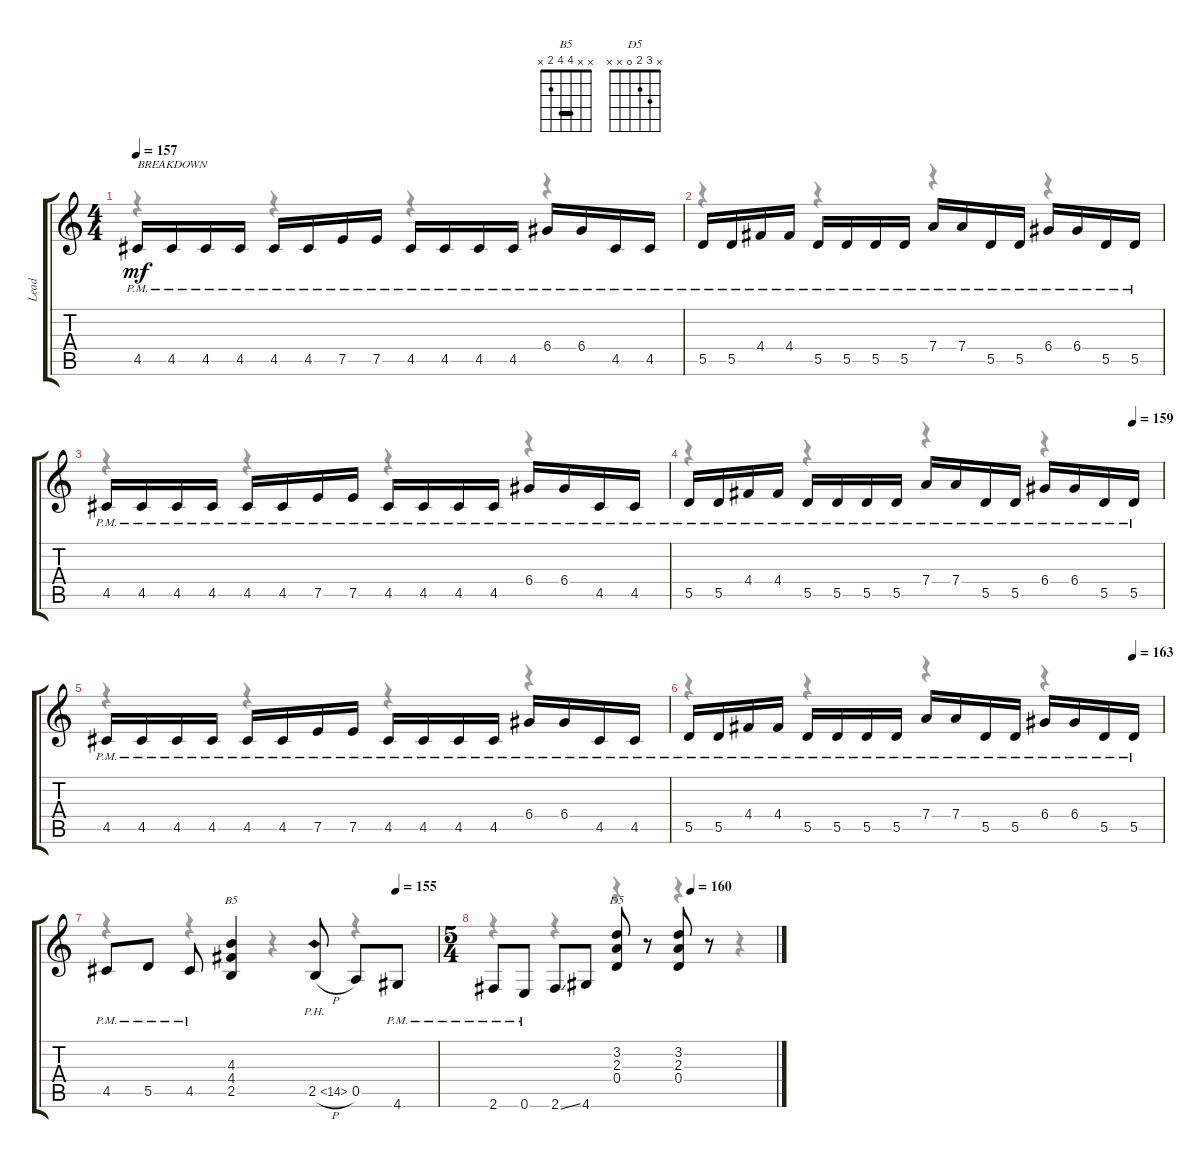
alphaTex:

\track ("Lead" "Lead") {instrument overdrivenguitar}
\staff {score tabs}
\tuning (E4 B3 G3 D3 A2 E2) {hide}
\chord ("B5" x x 4 4 2 x) {barre 4}
\chord ("D5" x 3 2 0 x x)
\voice
\ts (4 4)
\tempo 157
\clef g2
\ks c
4.5{pm}.16{txt "BREAKDOWN" dy mf} 4.5{pm}.16 4.5{pm}.16 4.5{pm}.16 4.5{pm}.16 4.5{pm}.16 7.5{pm}.16 7.5{pm}.16 4.5{pm}.16 4.5{pm}.16 4.5{pm}.16 4.5{pm}.16 6.4{pm}.16 6.4{pm}.16 4.5{pm}.16 4.5{pm}.16 |
5.5{pm}.16 5.5{pm}.16 4.4{pm}.16 4.4{pm}.16 5.5{pm}.16 5.5{pm}.16 5.5{pm}.16 5.5{pm}.16 7.4{pm}.16 7.4{pm}.16 5.5{pm}.16 5.5{pm}.16 6.4{pm}.16 6.4{pm}.16 5.5{pm}.16 5.5{pm}.16 |
4.5{pm}.16 4.5{pm}.16 4.5{pm}.16 4.5{pm}.16 4.5{pm}.16 4.5{pm}.16 7.5{pm}.16 7.5{pm}.16 4.5{pm}.16 4.5{pm}.16 4.5{pm}.16 4.5{pm}.16 6.4{pm}.16 6.4{pm}.16 4.5{pm}.16 4.5{pm}.16 |
\tempo (159 0.9375)
5.5{pm}.16 5.5{pm}.16 4.4{pm}.16 4.4{pm}.16 5.5{pm}.16 5.5{pm}.16 5.5{pm}.16 5.5{pm}.16 7.4{pm}.16 7.4{pm}.16 5.5{pm}.16 5.5{pm}.16 6.4{pm}.16 6.4{pm}.16 5.5{pm}.16 5.5{pm}.16 |
4.5{pm}.16 4.5{pm}.16 4.5{pm}.16 4.5{pm}.16 4.5{pm}.16 4.5{pm}.16 7.5{pm}.16 7.5{pm}.16 4.5{pm}.16 4.5{pm}.16 4.5{pm}.16 4.5{pm}.16 6.4{pm}.16 6.4{pm}.16 4.5{pm}.16 4.5{pm}.16 |
\tempo (163 0.9375)
5.5{pm}.16 5.5{pm}.16 4.4{pm}.16 4.4{pm}.16 5.5{pm}.16 5.5{pm}.16 5.5{pm}.16 5.5{pm}.16 7.4{pm}.16 7.4{pm}.16 5.5{pm}.16 5.5{pm}.16 6.4{pm}.16 6.4{pm}.16 5.5{pm}.16 5.5{pm}.16 |
\tempo (155 0.875)
4.5{pm}.8 5.5{pm}.8 4.5{pm}.8 (4.3 4.4 2.5).4{ch "B5"} 2.5{ph 12 h}.8 0.5.8 4.6{pm}.8 |
\ts (5 4)
\tempo (160 0.7)
2.6{pm}.8 0.6{pm}.8 2.6{ss}.8 4.6.8 (3.2 2.3 0.4).8{ch "D5"} r.8 (3.2 2.3 0.4).8 r.8
\voice
\clef g2
\ottava regular
\simile none
\ks c
r.4{dy f} r.4 r.4 r.4 |
r.4 r.4 r.4 r.4 |
r.4 r.4 r.4 r.4 |
r.4 r.4 r.4 r.4 |
r.4 r.4 r.4 r.4 |
r.4 r.4 r.4 r.4 |
r.4 r.4 r.4 r.4 |
r.4 r.4 r.4 r.4 r.4
